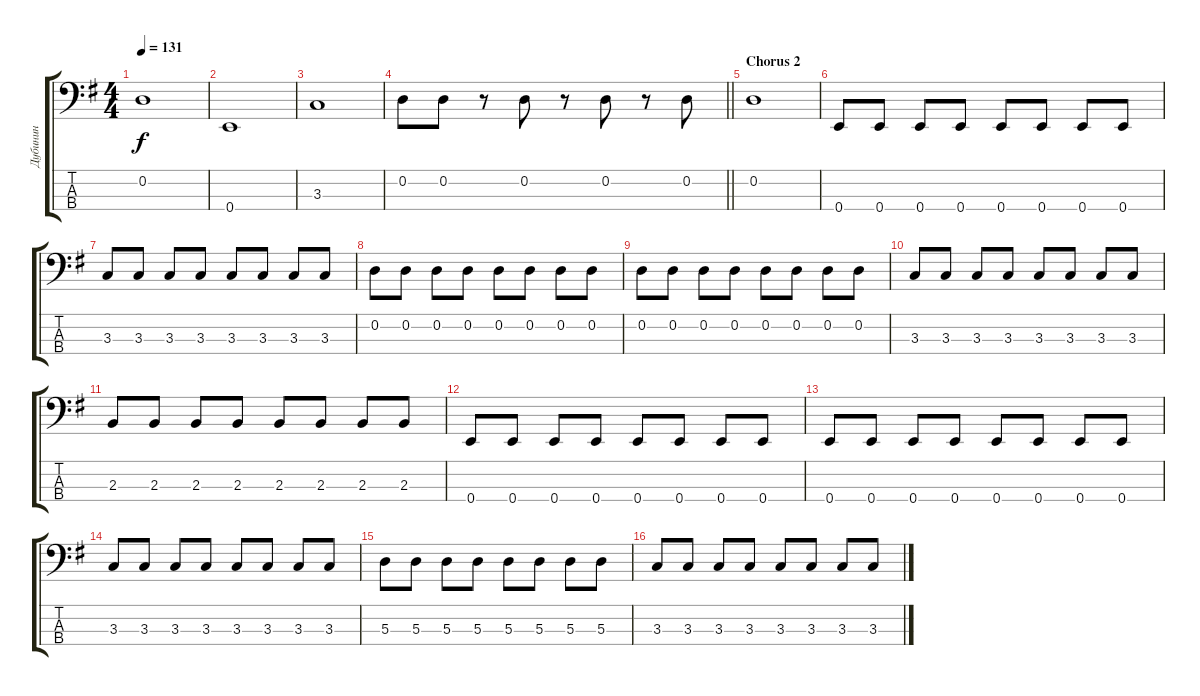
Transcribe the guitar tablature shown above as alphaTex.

\track ("Дубинин" "Дубинин") {instrument electricbassfinger}
\staff {score tabs}
\tuning (G2 D2 A1 E1) {hide}
\ts (4 4)
\tempo 131
\clef f4
\ks g
0.2.1{dy f} |
0.4.1 |
3.3.1 |
\barLineRight lightlight
0.2.8 0.2.8 r.8 0.2.8 r.8 0.2.8 r.8 0.2.8 |
\section ("" "Chorus 2")
0.2.1 |
0.4.8 0.4.8 0.4.8 0.4.8 0.4.8 0.4.8 0.4.8 0.4.8 |
3.3.8 3.3.8 3.3.8 3.3.8 3.3.8 3.3.8 3.3.8 3.3.8 |
0.2.8 0.2.8 0.2.8 0.2.8 0.2.8 0.2.8 0.2.8 0.2.8 |
0.2.8 0.2.8 0.2.8 0.2.8 0.2.8 0.2.8 0.2.8 0.2.8 |
3.3.8 3.3.8 3.3.8 3.3.8 3.3.8 3.3.8 3.3.8 3.3.8 |
2.3.8 2.3.8 2.3.8 2.3.8 2.3.8 2.3.8 2.3.8 2.3.8 |
0.4.8 0.4.8 0.4.8 0.4.8 0.4.8 0.4.8 0.4.8 0.4.8 |
0.4.8 0.4.8 0.4.8 0.4.8 0.4.8 0.4.8 0.4.8 0.4.8 |
3.3.8 3.3.8 3.3.8 3.3.8 3.3.8 3.3.8 3.3.8 3.3.8 |
5.3.8 5.3.8 5.3.8 5.3.8 5.3.8 5.3.8 5.3.8 5.3.8 |
3.3.8 3.3.8 3.3.8 3.3.8 3.3.8 3.3.8 3.3.8 3.3.8
